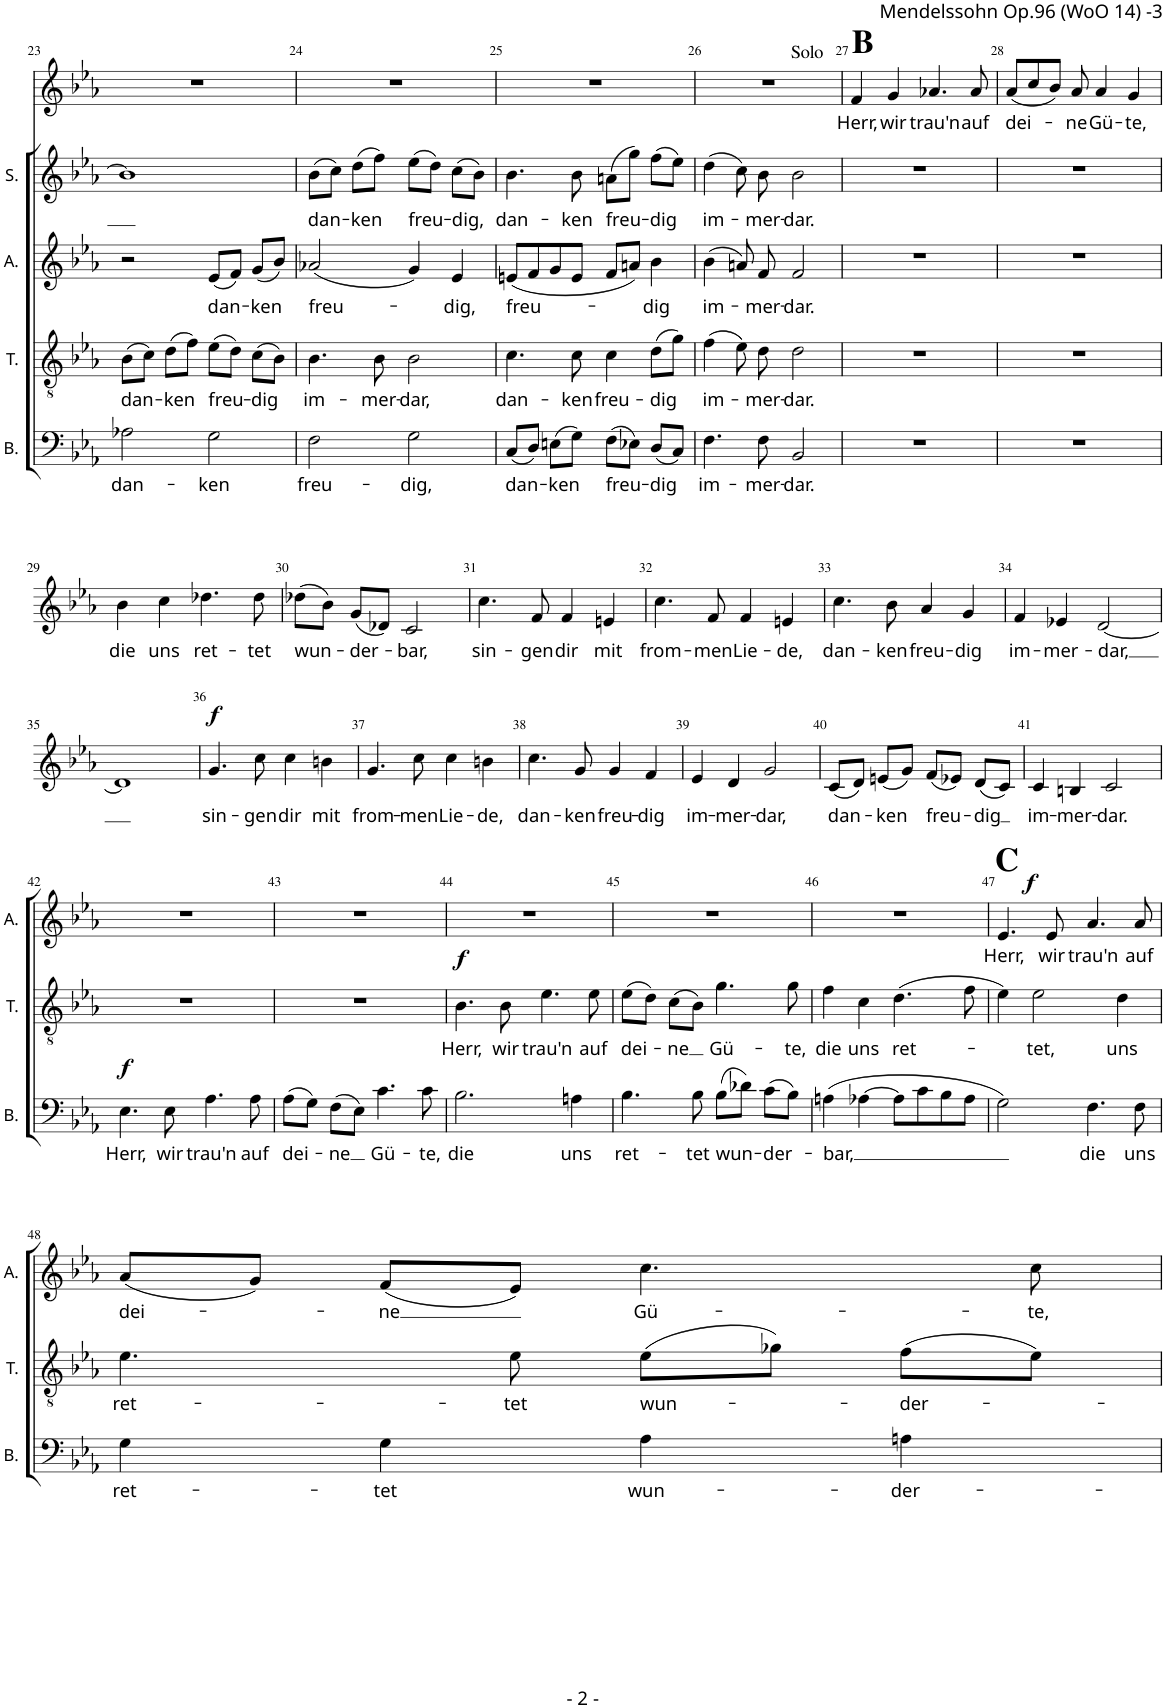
**kern	**text	**dynam	**kern	**text	**dynam	**kern	**text	**dynam	**kern	**text	**kern	**text	**dynam
*part5	*part5	*part5	*part4	*part4	*part4	*part3	*part3	*part3	*part2	*part2	*part1	*part1	*part1
*staff5	*staff5	*staff5	*staff4	*staff4	*staff4	*staff3	*staff3	*staff3	*staff2	*staff2	*staff1	*staff1	*staff1
*I"Basse	*	*	*I"Tenor	*	*	*I"Alto	*	*	*I"Soprano	*	*I"Alto solo	*	*
*I'B.	*	*	*I'T.	*	*	*I'A.	*	*	*I'S.	*	*	*	*
!!LO:PB:g=z
*clefF4	*	*	*clefGv2	*	*	*clefG2	*	*	*clefG2	*	*clefG2	*	*
*k[b-e-a-]	*	*	*k[b-e-a-]	*	*	*k[b-e-a-]	*	*	*k[b-e-a-]	*	*k[b-e-a-]	*	*
*M4/4	*	*	*M4/4	*	*	*M4/4	*	*	*M4/4	*	*M4/4	*	*
*met(c)	*	*	*met(c)	*	*	*met(c)	*	*	*met(c)	*	*met(c)	*	*
=23	=23	=23	=23	=23	=23	=23	=23	=23	=23	=23	=23	=23	=23
!	!LO:LY:b	!	!	!LO:LY:b	!	!	!	!	!	!	!	!	!
2A-X\	dan-	.	(8B-\L	dan-	.	2r	.	.	1b-]	.	1r	.	.
.	.	.	8c\J)	.	.	.	.	.	.	.	.	.	.
!	!	!	!	!LO:LY:b	!	!	!	!	!	!	!	!	!
.	.	.	(8d\L	-ken	.	.	.	.	.	.	.	.	.
.	.	.	8f\J)	.	.	.	.	.	.	.	.	.	.
!	!LO:LY:b	!	!	!LO:LY:b	!	!	!LO:LY:b	!	!	!	!	!	!
2G\	-ken	.	(8e-\L	freu-	.	(8e-/L	dan-	.	.	.	.	.	.
.	.	.	8d\J)	.	.	8f/J)	.	.	.	.	.	.	.
!	!	!	!	!LO:LY:b	!	!	!LO:LY:b	!	!	!	!	!	!
.	.	.	(8c\L	-dig	.	(8g/L	-ken	.	.	.	.	.	.
.	.	.	8B-\J)	.	.	8b-/J)	.	.	.	.	.	.	.
=24	=24	=24	=24	=24	=24	=24	=24	=24	=24	=24	=24	=24	=24
!	!LO:LY:b	!	!	!LO:LY:b	!	!	!LO:LY:b	!	!	!LO:LY:b	!	!	!
2F\	freu-	.	4.B-\	im-	.	(2a-X/	freu-	.	(8b-\L	dan-	1r	.	.
.	.	.	.	.	.	.	.	.	8cc\J)	.	.	.	.
!	!	!	!	!	!	!	!	!	!	!LO:LY:b	!	!	!
.	.	.	.	.	.	.	.	.	(8dd\L	-ken	.	.	.
!	!	!	!	!LO:LY:b	!	!	!	!	!	!	!	!	!
.	.	.	8B-\	-mer-	.	.	.	.	8ff\J)	.	.	.	.
!	!LO:LY:b	!	!	!LO:LY:b	!	!	!	!	!	!LO:LY:b	!	!	!
2G\	-dig,	.	2B-\	-dar,	.	4g/)	.	.	(8ee-\L	freu-	.	.	.
.	.	.	.	.	.	.	.	.	8dd\J)	.	.	.	.
!	!	!	!	!	!	!	!LO:LY:b	!	!	!LO:LY:b	!	!	!
.	.	.	.	.	.	4e-/	-dig,	.	(8cc\L	-dig,	.	.	.
.	.	.	.	.	.	.	.	.	8b-\J)	.	.	.	.
=25	=25	=25	=25	=25	=25	=25	=25	=25	=25	=25	=25	=25	=25
!	!LO:LY:b	!	!	!LO:LY:b	!	!	!LO:LY:b	!	!	!LO:LY:b	!	!	!
(8C/L	dan-	.	4.c\	dan-	.	(8en/L	freu-	.	4.b-\	dan-	1r	.	.
8D/J)	.	.	.	.	.	8f/	.	.	.	.	.	.	.
!	!LO:LY:b	!	!	!	!	!	!	!	!	!	!	!	!
(8En\L	-ken	.	.	.	.	8g/	.	.	.	.	.	.	.
!	!	!	!	!LO:LY:b	!	!	!	!	!	!LO:LY:b	!	!	!
8G\J)	.	.	8c\	-ken	.	8e/J	.	.	8b-\	-ken	.	.	.
!	!LO:LY:b	!	!	!LO:LY:b	!	!	!	!	!	!LO:LY:b	!	!	!
(8F\L	freu-	.	4c\	freu-	.	8f/L	.	.	(8an\L	freu-	.	.	.
8E-X\J)	.	.	.	.	.	8an/J)	.	.	8gg\J)	.	.	.	.
!	!LO:LY:b	!	!	!LO:LY:b	!	!	!LO:LY:b	!	!	!LO:LY:b	!	!	!
(8D/L	-dig	.	(8d\L	-dig	.	4b-\	-dig	.	(8ff\L	-dig	.	.	.
8C/J)	.	.	8g\J)	.	.	.	.	.	8ee-\J)	.	.	.	.
=26	=26	=26	=26	=26	=26	=26	=26	=26	=26	=26	=26	=26	=26
!	!LO:LY:b	!	!	!LO:LY:b	!	!	!LO:LY:b	!	!	!LO:LY:b	!	!	!
4.F\	im-	.	(4f\	im-	.	(4b-\	im-	.	(4dd\	im-	1r	.	.
.	.	.	8e-\)	.	.	8an/)	.	.	8cc\)	.	.	.	.
!	!LO:LY:b	!	!	!LO:LY:b	!	!	!LO:LY:b	!	!	!LO:LY:b	!	!	!
8F\	-mer-	.	8d\	-mer-	.	8f/	-mer-	.	8b-\	-mer-	.	.	.
!	!LO:LY:b	!	!	!LO:LY:b	!	!	!LO:LY:b	!	!	!LO:LY:b	!	!	!
2BB-/	-dar.	.	2d\	-dar.	.	2f/	-dar.	.	2b-\	-dar.	.	.	.
=27	=27	=27	=27	=27	=27	=27	=27	=27	=27	=27	=27	=27	=27
!	!	!	!	!	!	!	!	!	!	!	!LO:TX:a:t=Solo	!	!
!	!	!	!	!	!	!	!	!	!	!	!LO:TX:a:B:t=B	!	!
!	!	!	!	!	!	!	!	!	!	!	!	!LO:LY:b	!
1r	.	.	1r	.	.	1r	.	.	1r	.	4f/	Herr,	.
!	!	!	!	!	!	!	!	!	!	!	!	!LO:LY:b	!
.	.	.	.	.	.	.	.	.	.	.	4g/	wir	.
!	!	!	!	!	!	!	!	!	!	!	!	!LO:LY:b	!
.	.	.	.	.	.	.	.	.	.	.	4.a-X/	trau'n	.
!	!	!	!	!	!	!	!	!	!	!	!	!LO:LY:b	!
.	.	.	.	.	.	.	.	.	.	.	8a-/	auf	.
=28	=28	=28	=28	=28	=28	=28	=28	=28	=28	=28	=28	=28	=28
!	!	!	!	!	!	!	!	!	!	!	!	!LO:LY:b	!
1r	.	.	1r	.	.	1r	.	.	1r	.	(8a-/L	dei-	.
.	.	.	.	.	.	.	.	.	.	.	8cc/	.	.
.	.	.	.	.	.	.	.	.	.	.	8b-/J)	.	.
!	!	!	!	!	!	!	!	!	!	!	!	!LO:LY:b	!
.	.	.	.	.	.	.	.	.	.	.	8a-/	-ne	.
!	!	!	!	!	!	!	!	!	!	!	!	!LO:LY:b	!
.	.	.	.	.	.	.	.	.	.	.	4a-/	Gü-	.
!	!	!	!	!	!	!	!	!	!	!	!	!LO:LY:b	!
.	.	.	.	.	.	.	.	.	.	.	4g/	-te,	.
!!LO:LB:g=z
=29	=29	=29	=29	=29	=29	=29	=29	=29	=29	=29	=29	=29	=29
!	!	!	!	!	!	!	!	!	!	!	!	!LO:LY:b	!
1r	.	.	1r	.	.	1r	.	.	1r	.	4b-\	die	.
!	!	!	!	!	!	!	!	!	!	!	!	!LO:LY:b	!
.	.	.	.	.	.	.	.	.	.	.	4cc\	uns	.
!	!	!	!	!	!	!	!	!	!	!	!	!LO:LY:b	!
.	.	.	.	.	.	.	.	.	.	.	4.dd-X\	ret-	.
!	!	!	!	!	!	!	!	!	!	!	!	!LO:LY:b	!
.	.	.	.	.	.	.	.	.	.	.	8dd-\	-tet	.
=30	=30	=30	=30	=30	=30	=30	=30	=30	=30	=30	=30	=30	=30
!	!	!	!	!	!	!	!	!	!	!	!	!LO:LY:b	!
1r	.	.	1r	.	.	1r	.	.	1r	.	(8dd-X\L	wun-	.
.	.	.	.	.	.	.	.	.	.	.	8b-\J)	.	.
!	!	!	!	!	!	!	!	!	!	!	!	!LO:LY:b	!
.	.	.	.	.	.	.	.	.	.	.	(8g/L	-der-	.
.	.	.	.	.	.	.	.	.	.	.	8d-X/J)	.	.
!	!	!	!	!	!	!	!	!	!	!	!	!LO:LY:b	!
.	.	.	.	.	.	.	.	.	.	.	2c/	-bar,	.
=31	=31	=31	=31	=31	=31	=31	=31	=31	=31	=31	=31	=31	=31
!	!	!	!	!	!	!	!	!	!	!	!	!LO:LY:b	!
1r	.	.	1r	.	.	1r	.	.	1r	.	4.cc\	sin-	.
!	!	!	!	!	!	!	!	!	!	!	!	!LO:LY:b	!
.	.	.	.	.	.	.	.	.	.	.	8f/	-gen	.
!	!	!	!	!	!	!	!	!	!	!	!	!LO:LY:b	!
.	.	.	.	.	.	.	.	.	.	.	4f/	dir	.
!	!	!	!	!	!	!	!	!	!	!	!	!LO:LY:b	!
.	.	.	.	.	.	.	.	.	.	.	4en/	mit	.
=32	=32	=32	=32	=32	=32	=32	=32	=32	=32	=32	=32	=32	=32
!	!	!	!	!	!	!	!	!	!	!	!	!LO:LY:b	!
1r	.	.	1r	.	.	1r	.	.	1r	.	4.cc\	from-	.
!	!	!	!	!	!	!	!	!	!	!	!	!LO:LY:b	!
.	.	.	.	.	.	.	.	.	.	.	8f/	-men	.
!	!	!	!	!	!	!	!	!	!	!	!	!LO:LY:b	!
.	.	.	.	.	.	.	.	.	.	.	4f/	Lie-	.
!	!	!	!	!	!	!	!	!	!	!	!	!LO:LY:b	!
.	.	.	.	.	.	.	.	.	.	.	4en/	-de,	.
=33	=33	=33	=33	=33	=33	=33	=33	=33	=33	=33	=33	=33	=33
!	!	!	!	!	!	!	!	!	!	!	!	!LO:LY:b	!
1r	.	.	1r	.	.	1r	.	.	1r	.	4.cc\	dan-	.
!	!	!	!	!	!	!	!	!	!	!	!	!LO:LY:b	!
.	.	.	.	.	.	.	.	.	.	.	8b-\	-ken	.
!	!	!	!	!	!	!	!	!	!	!	!	!LO:LY:b	!
.	.	.	.	.	.	.	.	.	.	.	4a-/	freu-	.
!	!	!	!	!	!	!	!	!	!	!	!	!LO:LY:b	!
.	.	.	.	.	.	.	.	.	.	.	4g/	-dig	.
=34	=34	=34	=34	=34	=34	=34	=34	=34	=34	=34	=34	=34	=34
!	!	!	!	!	!	!	!	!	!	!	!	!LO:LY:b	!
1r	.	.	1r	.	.	1r	.	.	1r	.	4f/	im-	.
!	!	!	!	!	!	!	!	!	!	!	!	!LO:LY:b	!
.	.	.	.	.	.	.	.	.	.	.	4e-X/	-mer-	.
!	!	!	!	!	!	!	!	!	!	!	!	!LO:LY:b	!
.	.	.	.	.	.	.	.	.	.	.	[2d/	-dar,	.
!!LO:LB:g=z
=35	=35	=35	=35	=35	=35	=35	=35	=35	=35	=35	=35	=35	=35
1r	.	.	1r	.	.	1r	.	.	1r	.	1d]	.	.
=36	=36	=36	=36	=36	=36	=36	=36	=36	=36	=36	=36	=36	=36
!	!	!	!	!	!	!	!	!	!	!	!	!LO:LY:b	!LO:DY:a
1r	.	.	1r	.	.	1r	.	.	1r	.	4.g/	sin-	f
!	!	!	!	!	!	!	!	!	!	!	!	!LO:LY:b	!
.	.	.	.	.	.	.	.	.	.	.	8cc\	-gen	.
!	!	!	!	!	!	!	!	!	!	!	!	!LO:LY:b	!
.	.	.	.	.	.	.	.	.	.	.	4cc\	dir	.
!	!	!	!	!	!	!	!	!	!	!	!	!LO:LY:b	!
.	.	.	.	.	.	.	.	.	.	.	4bn\	mit	.
=37	=37	=37	=37	=37	=37	=37	=37	=37	=37	=37	=37	=37	=37
!	!	!	!	!	!	!	!	!	!	!	!	!LO:LY:b	!
1r	.	.	1r	.	.	1r	.	.	1r	.	4.g/	from-	.
!	!	!	!	!	!	!	!	!	!	!	!	!LO:LY:b	!
.	.	.	.	.	.	.	.	.	.	.	8cc\	-men	.
!	!	!	!	!	!	!	!	!	!	!	!	!LO:LY:b	!
.	.	.	.	.	.	.	.	.	.	.	4cc\	Lie-	.
!	!	!	!	!	!	!	!	!	!	!	!	!LO:LY:b	!
.	.	.	.	.	.	.	.	.	.	.	4bn\	-de,	.
=38	=38	=38	=38	=38	=38	=38	=38	=38	=38	=38	=38	=38	=38
!	!	!	!	!	!	!	!	!	!	!	!	!LO:LY:b	!
1r	.	.	1r	.	.	1r	.	.	1r	.	4.cc\	dan-	.
!	!	!	!	!	!	!	!	!	!	!	!	!LO:LY:b	!
.	.	.	.	.	.	.	.	.	.	.	8g/	-ken	.
!	!	!	!	!	!	!	!	!	!	!	!	!LO:LY:b	!
.	.	.	.	.	.	.	.	.	.	.	4g/	freu-	.
!	!	!	!	!	!	!	!	!	!	!	!	!LO:LY:b	!
.	.	.	.	.	.	.	.	.	.	.	4f/	-dig	.
=39	=39	=39	=39	=39	=39	=39	=39	=39	=39	=39	=39	=39	=39
!	!	!	!	!	!	!	!	!	!	!	!	!LO:LY:b	!
1r	.	.	1r	.	.	1r	.	.	1r	.	4e-/	im-	.
!	!	!	!	!	!	!	!	!	!	!	!	!LO:LY:b	!
.	.	.	.	.	.	.	.	.	.	.	4d/	-mer-	.
!	!	!	!	!	!	!	!	!	!	!	!	!LO:LY:b	!
.	.	.	.	.	.	.	.	.	.	.	2g/	-dar,	.
=40	=40	=40	=40	=40	=40	=40	=40	=40	=40	=40	=40	=40	=40
!	!	!	!	!	!	!	!	!	!	!	!	!LO:LY:b	!
1r	.	.	1r	.	.	1r	.	.	1r	.	(8c/L	dan-	.
.	.	.	.	.	.	.	.	.	.	.	8d/J)	.	.
!	!	!	!	!	!	!	!	!	!	!	!	!LO:LY:b	!
.	.	.	.	.	.	.	.	.	.	.	(8en/L	-ken	.
.	.	.	.	.	.	.	.	.	.	.	8g/J)	.	.
!	!	!	!	!	!	!	!	!	!	!	!	!LO:LY:b	!
.	.	.	.	.	.	.	.	.	.	.	(8f/L	freu-	.
.	.	.	.	.	.	.	.	.	.	.	8e-X/J)	.	.
!	!	!	!	!	!	!	!	!	!	!	!	!LO:LY:b	!
.	.	.	.	.	.	.	.	.	.	.	(8d/L	-dig	.
.	.	.	.	.	.	.	.	.	.	.	8c/J)	.	.
=41	=41	=41	=41	=41	=41	=41	=41	=41	=41	=41	=41	=41	=41
!	!	!	!	!	!	!	!	!	!	!	!	!LO:LY:b	!
1r	.	.	1r	.	.	1r	.	.	1r	.	4c/	im-	.
!	!	!	!	!	!	!	!	!	!	!	!	!LO:LY:b	!
.	.	.	.	.	.	.	.	.	.	.	4Bn/	-mer-	.
!	!	!	!	!	!	!	!	!	!	!	!	!LO:LY:b	!
.	.	.	.	.	.	.	.	.	.	.	2c/	-dar.	.
!!LO:LB:g=z
=42	=42	=42	=42	=42	=42	=42	=42	=42	=42	=42	=42	=42	=42
!	!LO:LY:b	!LO:DY:a	!	!	!	!	!	!	!	!	!	!	!
4.E-\	Herr,	f	1r	.	.	1r	.	.	1r	.	1r	.	.
!	!LO:LY:b	!	!	!	!	!	!	!	!	!	!	!	!
8E-\	wir	.	.	.	.	.	.	.	.	.	.	.	.
!	!LO:LY:b	!	!	!	!	!	!	!	!	!	!	!	!
4.A-\	trau'n	.	.	.	.	.	.	.	.	.	.	.	.
!	!LO:LY:b	!	!	!	!	!	!	!	!	!	!	!	!
8A-\	auf	.	.	.	.	.	.	.	.	.	.	.	.
=43	=43	=43	=43	=43	=43	=43	=43	=43	=43	=43	=43	=43	=43
!	!LO:LY:b	!	!	!	!	!	!	!	!	!	!	!	!
(8A-\L	dei-	.	1r	.	.	1r	.	.	1r	.	1r	.	.
8G\J)	.	.	.	.	.	.	.	.	.	.	.	.	.
!	!LO:LY:b	!	!	!	!	!	!	!	!	!	!	!	!
(8F\L	-ne	.	.	.	.	.	.	.	.	.	.	.	.
8E-\J)	.	.	.	.	.	.	.	.	.	.	.	.	.
!	!LO:LY:b	!	!	!	!	!	!	!	!	!	!	!	!
4.c\	Gü-	.	.	.	.	.	.	.	.	.	.	.	.
!	!LO:LY:b	!	!	!	!	!	!	!	!	!	!	!	!
8c\	-te,	.	.	.	.	.	.	.	.	.	.	.	.
=44	=44	=44	=44	=44	=44	=44	=44	=44	=44	=44	=44	=44	=44
!	!LO:LY:b	!	!	!LO:LY:b	!LO:DY:a	!	!	!	!	!	!	!	!
2.B-\	die	.	4.B-\	Herr,	f	1r	.	.	1r	.	1r	.	.
!	!	!	!	!LO:LY:b	!	!	!	!	!	!	!	!	!
.	.	.	8B-\	wir	.	.	.	.	.	.	.	.	.
!	!	!	!	!LO:LY:b	!	!	!	!	!	!	!	!	!
.	.	.	4.e-\	trau'n	.	.	.	.	.	.	.	.	.
!	!LO:LY:b	!	!	!	!	!	!	!	!	!	!	!	!
4An\	uns	.	.	.	.	.	.	.	.	.	.	.	.
!	!	!	!	!LO:LY:b	!	!	!	!	!	!	!	!	!
.	.	.	8e-\	auf	.	.	.	.	.	.	.	.	.
=45	=45	=45	=45	=45	=45	=45	=45	=45	=45	=45	=45	=45	=45
!	!LO:LY:b	!	!	!LO:LY:b	!	!	!	!	!	!	!	!	!
4.B-\	ret-	.	(8e-\L	dei-	.	1r	.	.	1r	.	1r	.	.
.	.	.	8d\J)	.	.	.	.	.	.	.	.	.	.
!	!	!	!	!LO:LY:b	!	!	!	!	!	!	!	!	!
.	.	.	(8c\L	-ne	.	.	.	.	.	.	.	.	.
!	!LO:LY:b	!	!	!	!	!	!	!	!	!	!	!	!
8B-\	-tet	.	8B-\J)	.	.	.	.	.	.	.	.	.	.
!	!LO:LY:b	!	!	!LO:LY:b	!	!	!	!	!	!	!	!	!
(8B-\L	wun-	.	4.g\	Gü-	.	.	.	.	.	.	.	.	.
8d-X\J)	.	.	.	.	.	.	.	.	.	.	.	.	.
!	!LO:LY:b	!	!	!	!	!	!	!	!	!	!	!	!
(8c\L	-der-	.	.	.	.	.	.	.	.	.	.	.	.
!	!	!	!	!LO:LY:b	!	!	!	!	!	!	!	!	!
8B-\J)	.	.	8g\	-te,	.	.	.	.	.	.	.	.	.
=46	=46	=46	=46	=46	=46	=46	=46	=46	=46	=46	=46	=46	=46
!	!LO:LY:b	!	!	!LO:LY:b	!	!	!	!	!	!	!	!	!
(4An\	-bar,	.	4f\	die	.	1r	.	.	1r	.	1r	.	.
!	!	!	!	!LO:LY:b	!	!	!	!	!	!	!	!	!
[4A-X\	.	.	4c\	uns	.	.	.	.	.	.	.	.	.
!	!	!	!	!LO:LY:b	!	!	!	!	!	!	!	!	!
8A-\L]	.	.	(4.d\	ret-	.	.	.	.	.	.	.	.	.
8c\	.	.	.	.	.	.	.	.	.	.	.	.	.
8B-\	.	.	.	.	.	.	.	.	.	.	.	.	.
8A-\J	.	.	8f\	.	.	.	.	.	.	.	.	.	.
=47	=47	=47	=47	=47	=47	=47	=47	=47	=47	=47	=47	=47	=47
!	!	!	!	!	!	!	!	!	!	!	!LO:TX:a:B:t=C	!	!
!	!	!	!	!	!	!	!LO:LY:b	!LO:DY:a	!	!	!	!	!
2G\)	.	.	4e-\)	.	.	4.e-/	Herr,	f	1r	.	1r	.	.
!	!	!	!	!LO:LY:b	!	!	!	!	!	!	!	!	!
.	.	.	2e-\	-tet,	.	.	.	.	.	.	.	.	.
!	!	!	!	!	!	!	!LO:LY:b	!	!	!	!	!	!
.	.	.	.	.	.	8e-/	wir	.	.	.	.	.	.
!	!LO:LY:b	!	!	!	!	!	!LO:LY:b	!	!	!	!	!	!
4.F\	die	.	.	.	.	4.a-/	trau'n	.	.	.	.	.	.
!	!	!	!	!LO:LY:b	!	!	!	!	!	!	!	!	!
.	.	.	4d\	uns	.	.	.	.	.	.	.	.	.
!	!LO:LY:b	!	!	!	!	!	!LO:LY:b	!	!	!	!	!	!
8F\	uns	.	.	.	.	8a-/	auf	.	.	.	.	.	.
!!LO:LB:g=z
=48	=48	=48	=48	=48	=48	=48	=48	=48	=48	=48	=48	=48	=48
!	!LO:LY:b	!	!	!LO:LY:b	!	!	!LO:LY:b	!	!	!	!	!	!
4G\	ret-	.	4.e-\	ret-	.	(8a-/L	dei-	.	1r	.	1r	.	.
.	.	.	.	.	.	8g/J)	.	.	.	.	.	.	.
!	!LO:LY:b	!	!	!	!	!	!LO:LY:b	!	!	!	!	!	!
4G\	-tet	.	.	.	.	(8f/L	-ne	.	.	.	.	.	.
!	!	!	!	!LO:LY:b	!	!	!	!	!	!	!	!	!
.	.	.	8e-\	-tet	.	8e-/J)	.	.	.	.	.	.	.
!	!LO:LY:b	!	!	!LO:LY:b	!	!	!LO:LY:b	!	!	!	!	!	!
4A-\	wun-	.	(8e-\L	wun-	.	4.cc\	Gü-	.	.	.	.	.	.
.	.	.	8g-X\J)	.	.	.	.	.	.	.	.	.	.
!	!LO:LY:b	!	!	!LO:LY:b	!	!	!	!	!	!	!	!	!
4An\	-der-	.	(8f\L	-der-	.	.	.	.	.	.	.	.	.
!	!	!	!	!	!	!	!LO:LY:b	!	!	!	!	!	!
.	.	.	8e-\J)	.	.	8cc\	-te,	.	.	.	.	.	.
=	=	=	=	=	=	=	=	=	=	=	=	=	=
*-	*-	*-	*-	*-	*-	*-	*-	*-	*-	*-	*-	*-	*-
